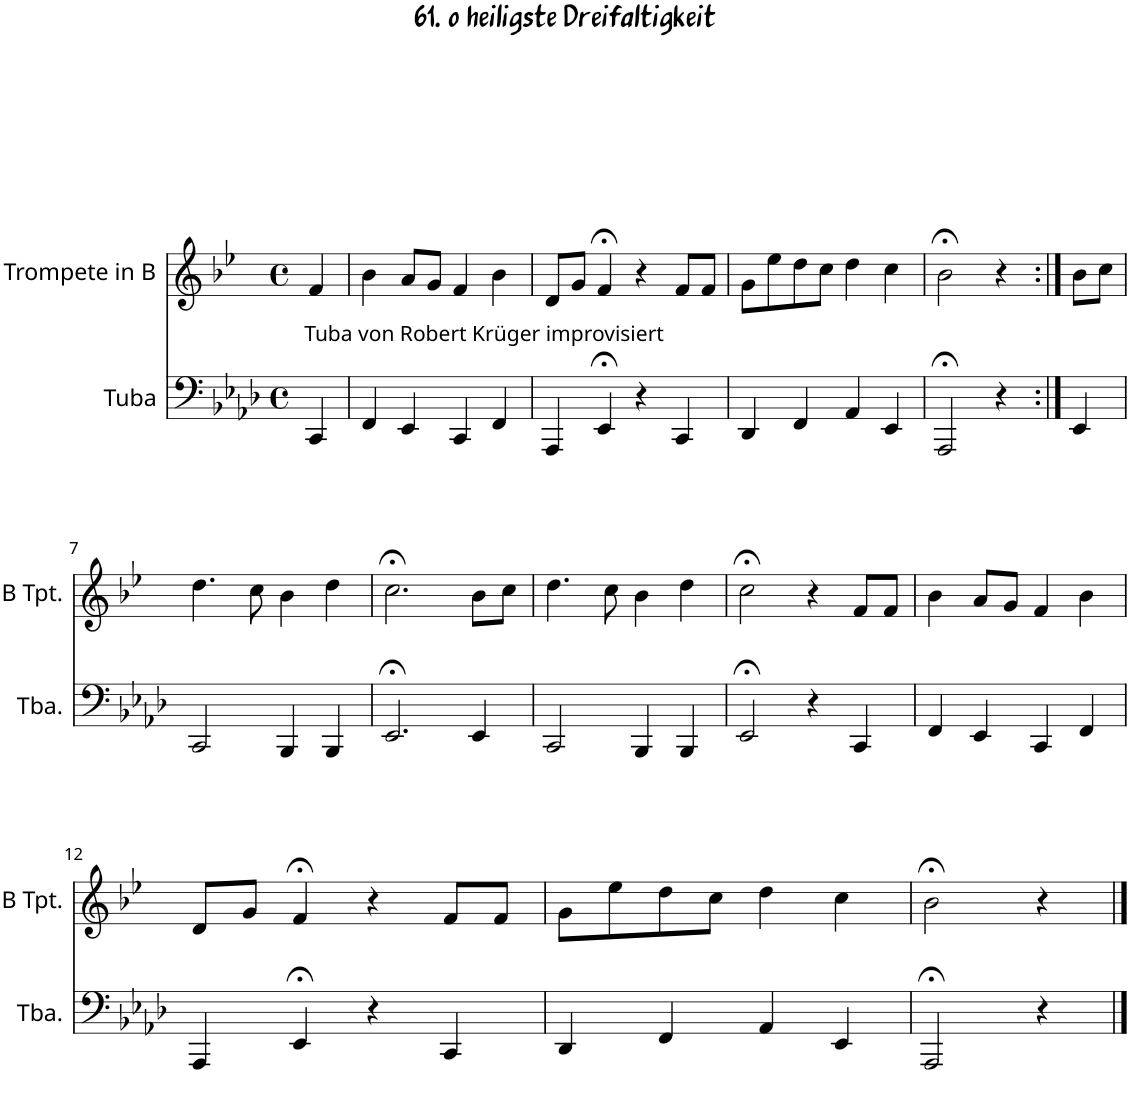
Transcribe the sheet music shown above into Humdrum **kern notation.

**kern	**kern
*part2	*part1
*staff2	*staff1
*I"Tuba	*I"Trompete in B
*I'Tba.	*
*clefF4	*clefG2
*	*Trd1c2
*k[b-e-a-d-]	*k[b-e-]
*M4/4	*M4/4
*met(c)	*met(c)
=1	=1
!	!LO:TX:b:t=Tuba von Robert Krüger improvisiert
4CC/	4f/
=2	=2
4FF/	4b-\
4EE-/	8a/L
.	8g/J
4CC/	4f/
4FF/	4b-\
=3	=3
4AAA-/	8d/L
.	8g/J
4EE-;</	4f;</
4r	4r
4CC/	8f/L
.	8f/J
=4	=4
4DD-/	8g\L
.	8ee-\
4FF/	8dd\
.	8cc\J
4AA-/	4dd\
4EE-/	4cc\
=5	=5
2AAA-;</	2b-;<\
4r	4r
=6:|!	=6:|!
4EE-/	8b-\L
.	8cc\J
!!LO:LB:g=z
=7	=7
2CC/	4.dd\
.	8cc\
4BBB-/	4b-\
4BBB-/	4dd\
=8	=8
2.EE-;</	2.cc;<\
4EE-/	8b-\L
.	8cc\J
=9	=9
2CC/	4.dd\
.	8cc\
4BBB-/	4b-\
4BBB-/	4dd\
=10	=10
2EE-;</	2cc;<\
4r	4r
4CC/	8f/L
.	8f/J
=11	=11
4FF/	4b-\
4EE-/	8a/L
.	8g/J
4CC/	4f/
4FF/	4b-\
!!LO:LB:g=z
=12	=12
4AAA-/	8d/L
.	8g/J
4EE-;</	4f;</
4r	4r
4CC/	8f/L
.	8f/J
=13	=13
4DD-/	8g\L
.	8ee-\
4FF/	8dd\
.	8cc\J
4AA-/	4dd\
4EE-/	4cc\
=14	=14
2AAA-;</	2b-;<\
4r	4r
==	==
*-	*-
